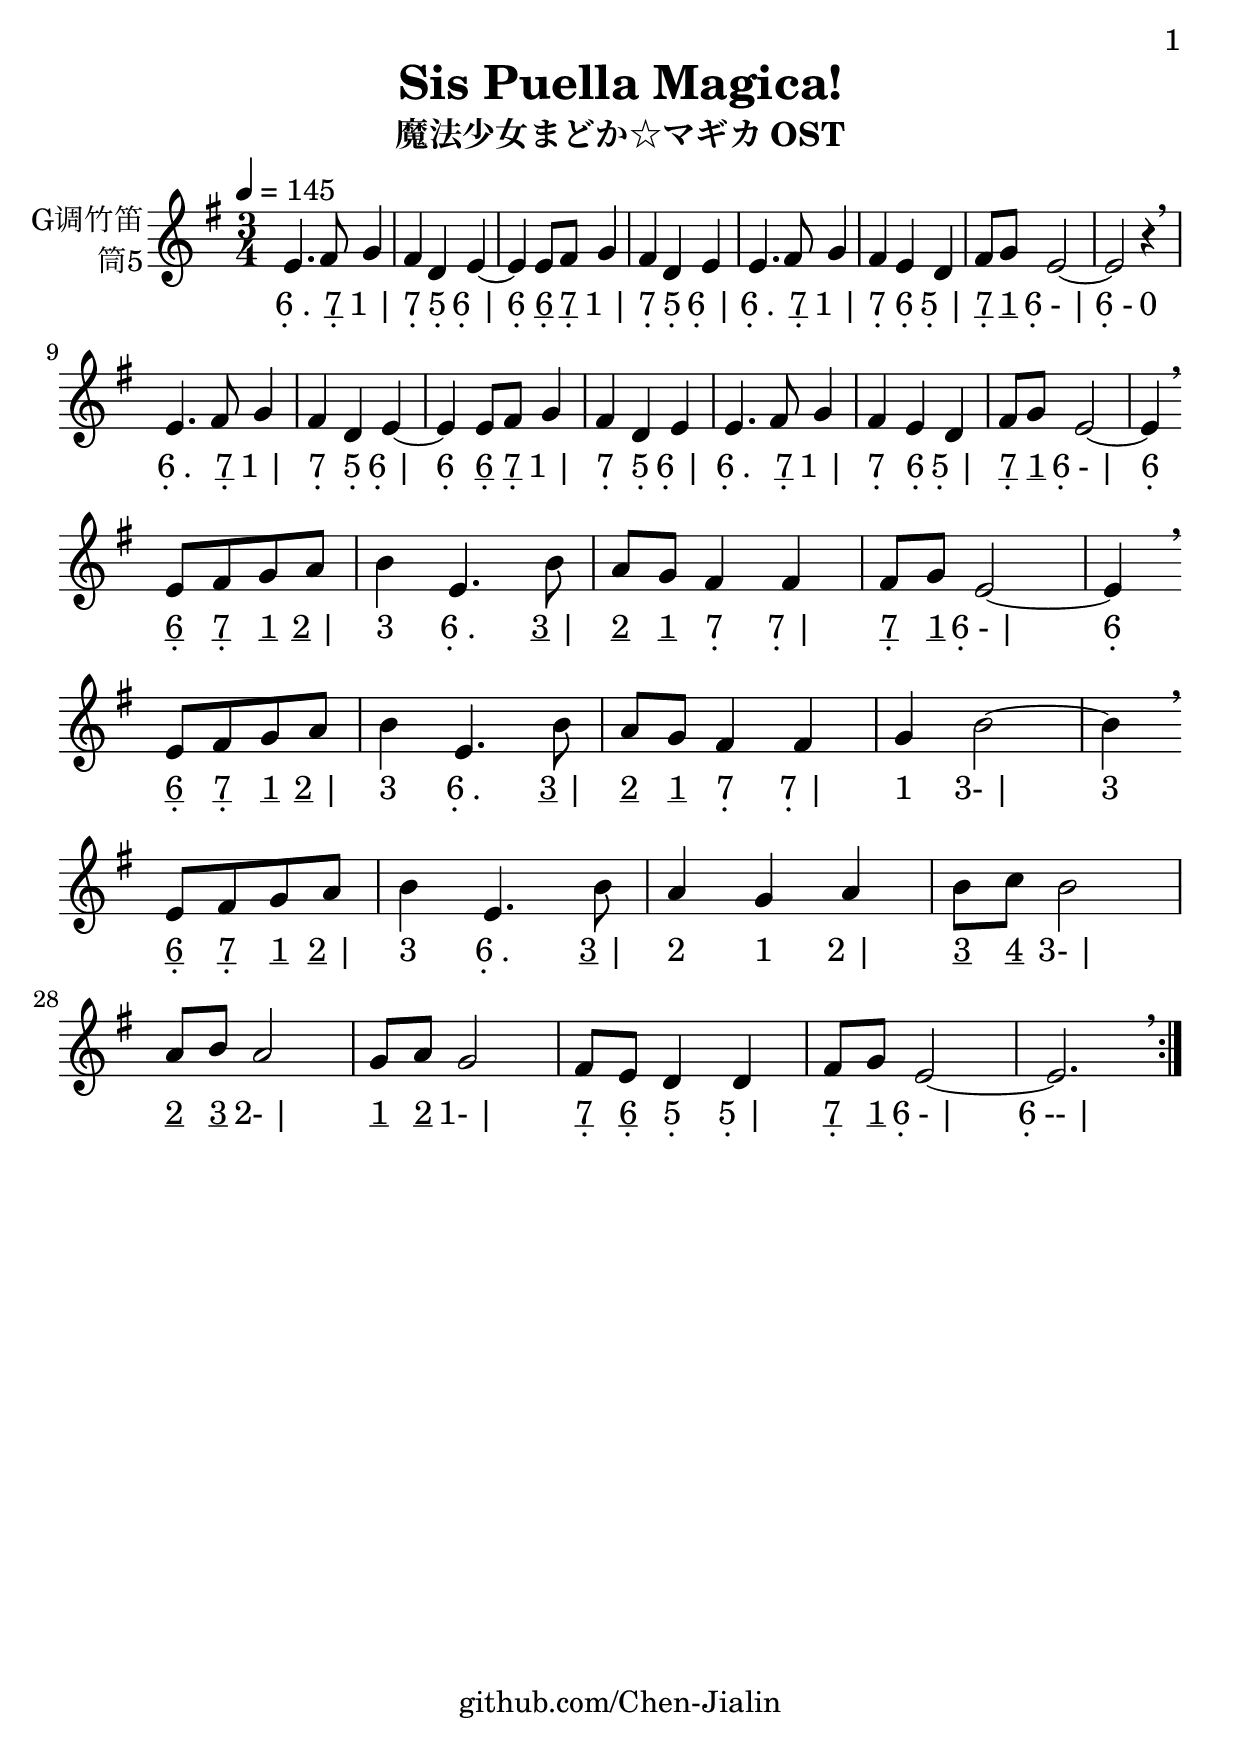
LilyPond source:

\version "2.24.3"
\language english

\header {
  title = "Sis Puella Magica!"
  subtitle = "魔法少女まどか☆マギカ OST"
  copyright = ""
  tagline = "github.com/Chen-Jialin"
}

\paper{
  #(set-paper-size "a4")
  print-page-number = ##t
  page-number-type = #'arabic
  print-first-page-number = ##t
  first-page-number = 1
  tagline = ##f
}

#(set-global-staff-size 26)

melody = \fixed c' {
  \clef treble
  \key g \major
  \time 3/4
  \tempo 4 = 145

  \repeat volta 2 {
    e4. fs8 g4 | fs4 d4 e4~ |
    e4 e8 fs8 g4 | fs4 d4 e4 |
    e4. fs8 g4 | fs4 e4 d4 |
    fs8 g8 e2~ | e2 r4 \breathe \break |
    e4. fs8 g4 | fs4 d4 e4~ |
    e4 e8 fs8 g4 | fs4 d4 e4 |
    e4. fs8 g4 | fs4 e4 d4 |
    fs8 g8 e2~ | e4 \breathe \break
    e8 fs8 g8 a8 | b4 e4. b8 | a8 g8 fs4 fs4 | fs8 g8 e2~ | e4 \breathe \break
    e8 fs8 g8 a8 | b4 e4. b8 | a8 g8 fs4 fs4 | g4 b2~ | b4 \breathe \break
    e8 fs8 g8 a8 | b4 e4. b8 | a4 g4 a4 | b8 c'8 b2 | a8 b8 a2 | g8 a8 g2 | fs8 e8 d4 d4 | fs8 g8 e2~ | e2. \breathe |
  }
}

jianpu = \lyricmode {
  \repeat volta 2 {
    \markup{\center-column{6 \vspace #-0.7 .} .}4.
    \markup{\center-column{\underline 7 \vspace #-0.7 .}}8
    \markup{1 |}4
    \markup{\center-column{7 \vspace #-0.7 .}}4
    \markup{\center-column{5 \vspace #-0.7 .}}4
    \markup{\center-column{6 \vspace #-0.7 .} |}4
    \markup{\center-column{6 \vspace #-0.7 .}}4
    \markup{\center-column{\underline 6 \vspace #-0.7 .}}8
    \markup{\center-column{\underline 7 \vspace #-0.7 .}}8
    \markup{1 |}4
    \markup{\center-column{7 \vspace #-0.7 .}}4
    \markup{\center-column{5 \vspace #-0.7 .}}4
    \markup{\center-column{6 \vspace #-0.7 .} |}4
    \markup{\center-column{6 \vspace #-0.7 .} .}4.
    \markup{\center-column{\underline 7 \vspace #-0.7 .}}8
    \markup{1 |}4
    \markup{\center-column{7 \vspace #-0.7 .}}4
    \markup{\center-column{6 \vspace #-0.7 .}}4
    \markup{\center-column{5 \vspace #-0.7 .} |}4
    \markup{\center-column{\underline 7 \vspace #-0.7 .}}8
    \markup{\underline 1}8
    \markup{\center-column{6 \vspace #-0.7 .}- |}2
    \markup{\center-column{6 \vspace #-0.7 .}-}2
    \markup{0}4
    \break |
    \markup{\center-column{6 \vspace #-0.7 .} .}4.
    \markup{\center-column{\underline 7 \vspace #-0.7 .}}8
    \markup{1 |}4
    \markup{\center-column{7 \vspace #-0.7 .}}4
    \markup{\center-column{5 \vspace #-0.7 .}}4
    \markup{\center-column{6 \vspace #-0.7 .} |}4
    \markup{\center-column{6 \vspace #-0.7 .}}4
    \markup{\center-column{\underline 6 \vspace #-0.7 .}}8
    \markup{\center-column{\underline 7 \vspace #-0.7 .}}8
    \markup{1 |}4
    \markup{\center-column{7 \vspace #-0.7 .}}4
    \markup{\center-column{5 \vspace #-0.7 .}}4
    \markup{\center-column{6 \vspace #-0.7 .} |}4
    \markup{\center-column{6 \vspace #-0.7 .} .}4.
    \markup{\center-column{\underline 7 \vspace #-0.7 .}}8
    \markup{1 |}4
    \markup{\center-column{7 \vspace #-0.7 .}}4
    \markup{\center-column{6 \vspace #-0.7 .}}4
    \markup{\center-column{5 \vspace #-0.7 .} |}4
    \markup{\center-column{\underline 7 \vspace #-0.7 .}}8
    \markup{\underline 1}8
    \markup{\center-column{6 \vspace #-0.7 .}- |}2
    \markup{\center-column{6 \vspace #-0.7 .}}4
    \break
    \markup{\center-column{\underline 6 \vspace #-0.7 .}}8
    \markup{\center-column{\underline 7 \vspace #-0.7 .}}8
    \markup{\underline 1}8
    \markup{\underline 2 |}8
    \markup{3}4
    \markup{\center-column{6 \vspace #-0.7 .} .}4.
    \markup{\underline 3 |}8
    \markup{\underline 2}8
    \markup{\underline 1}8
    \markup{\center-column{7 \vspace #-0.7 .}}4
    \markup{\center-column{7 \vspace #-0.7 .} |}4
    \markup{\center-column{\underline 7 \vspace #-0.7 .}}8
    \markup{\underline 1}8
    \markup{\center-column{6 \vspace #-0.7 .}- |}2
    \markup{\center-column{6 \vspace #-0.7 .}}4
    \break
    \markup{\center-column{\underline 6 \vspace #-0.7 .}}8
    \markup{\center-column{\underline 7 \vspace #-0.7 .}}8
    \markup{\underline 1}8
    \markup{\underline 2 |}8
    \markup{3}4
    \markup{\center-column{6 \vspace #-0.7 .} .}4.
    \markup{\underline 3 |}8
    \markup{\underline 2}8
    \markup{\underline 1}8
    \markup{\center-column{7 \vspace #-0.7 .}}4
    \markup{\center-column{7 \vspace #-0.7 .} |}4
    \markup{1}4
    \markup{3- |}2
    \markup{3}4
    \break
    \markup{\center-column{\underline 6 \vspace #-0.7 .}}8
    \markup{\center-column{\underline 7 \vspace #-0.7 .}}8
    \markup{\underline 1}8
    \markup{\underline 2 |}8
    \markup{3}4
    \markup{\center-column{6 \vspace #-0.7 .} .}4.
    \markup{\underline 3 |}8
    \markup{2}4
    \markup{1}4
    \markup{2 |}4
    \markup{\underline 3}8
    \markup{\underline 4}8
    \markup{3- |}2
    \markup{\underline 2}8
    \markup{\underline 3}8
    \markup{2- |}2
    \markup{\underline 1}8
    \markup{\underline 2}8
    \markup{1- |}2
    \markup{\center-column{\underline 7 \vspace #-0.7 .}}8
    \markup{\center-column{\underline 6 \vspace #-0.7 .}}8
    \markup{\center-column{5 \vspace #-0.7 .}}4
    \markup{\center-column{5 \vspace #-0.7 .} |}4
    \markup{\center-column{\underline 7 \vspace #-0.7 .}}8
    \markup{\underline 1}8
    \markup{\center-column{6 \vspace #-0.7 .}- |}2
    \markup{\center-column{6 \vspace #-0.7 .}-- |}2.
  }
}

\score {
  <<
    \new Staff \with {
      instrumentName = \markup{
        \right-column{
          G调竹笛
          筒5
        }
      }
      midiInstrument = "shakuhachi"
    } \melody
    \new Lyrics \jianpu
  >>
  \layout { }
}
